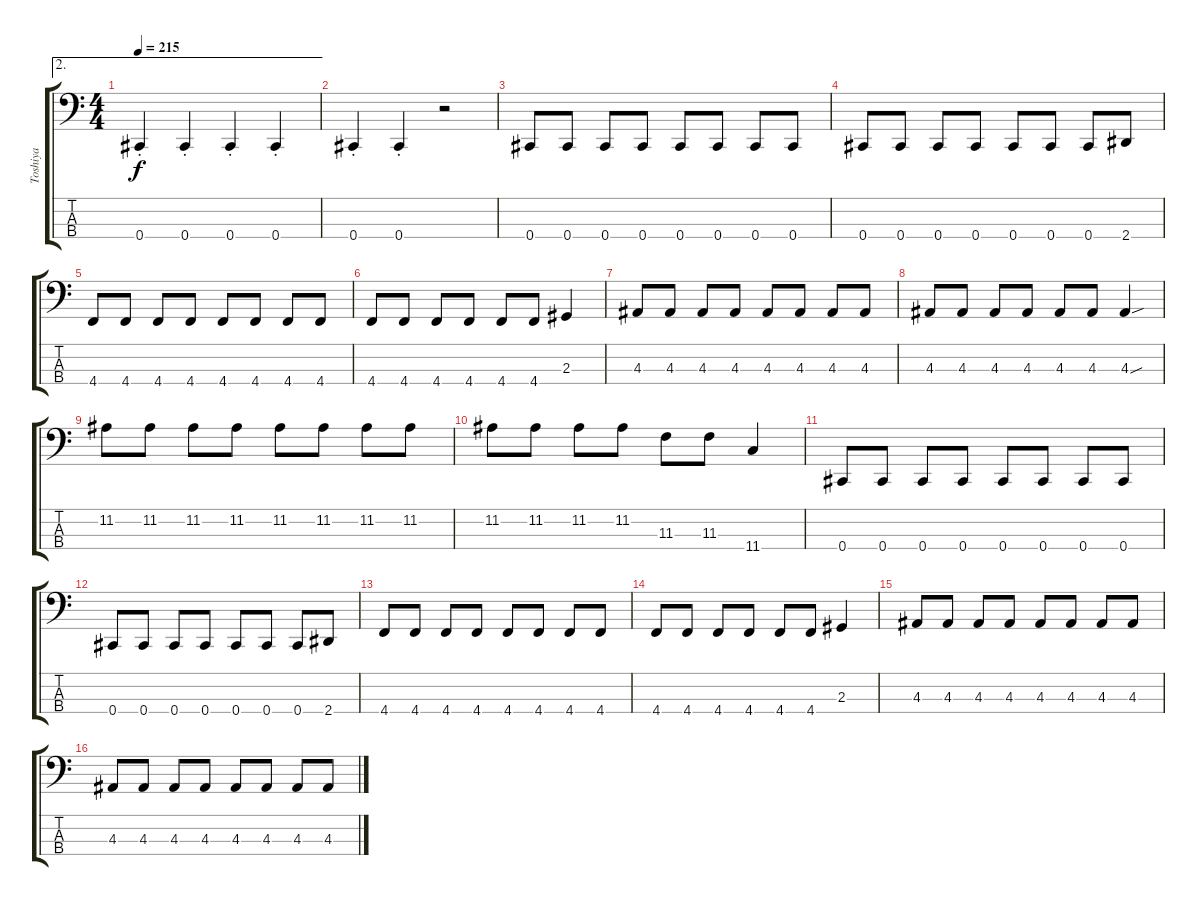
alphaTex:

\track ("Toshiya" "Toshiya") {instrument electricbasspick}
\staff {score tabs}
\tuning (E2 B1 Gb1 Db1) {hide}
\ae 2
\ts (4 4)
\tempo 215
\clef f4
\ks aminor
0.4{st}.4{dy f} 0.4{st}.4 0.4{st}.4 0.4{st}.4 |
0.4{st}.4 0.4{st}.4 r.2 |
0.4.8 0.4.8 0.4.8 0.4.8 0.4.8 0.4.8 0.4.8 0.4.8 |
0.4.8 0.4.8 0.4.8 0.4.8 0.4.8 0.4.8 0.4.8 2.4.8 |
4.4.8 4.4.8 4.4.8 4.4.8 4.4.8 4.4.8 4.4.8 4.4.8 |
4.4.8 4.4.8 4.4.8 4.4.8 4.4.8 4.4.8 2.3.4 |
4.3.8 4.3.8 4.3.8 4.3.8 4.3.8 4.3.8 4.3.8 4.3.8 |
4.3.8 4.3.8 4.3.8 4.3.8 4.3.8 4.3.8 4.3{sou}.4 |
11.2.8 11.2.8 11.2.8 11.2.8 11.2.8 11.2.8 11.2.8 11.2.8 |
11.2.8 11.2.8 11.2.8 11.2.8 11.3.8 11.3.8 11.4.4 |
0.4.8 0.4.8 0.4.8 0.4.8 0.4.8 0.4.8 0.4.8 0.4.8 |
0.4.8 0.4.8 0.4.8 0.4.8 0.4.8 0.4.8 0.4.8 2.4.8 |
4.4.8 4.4.8 4.4.8 4.4.8 4.4.8 4.4.8 4.4.8 4.4.8 |
4.4.8 4.4.8 4.4.8 4.4.8 4.4.8 4.4.8 2.3.4 |
4.3.8 4.3.8 4.3.8 4.3.8 4.3.8 4.3.8 4.3.8 4.3.8 |
4.3.8 4.3.8 4.3.8 4.3.8 4.3.8 4.3.8 4.3.8 4.3.8
